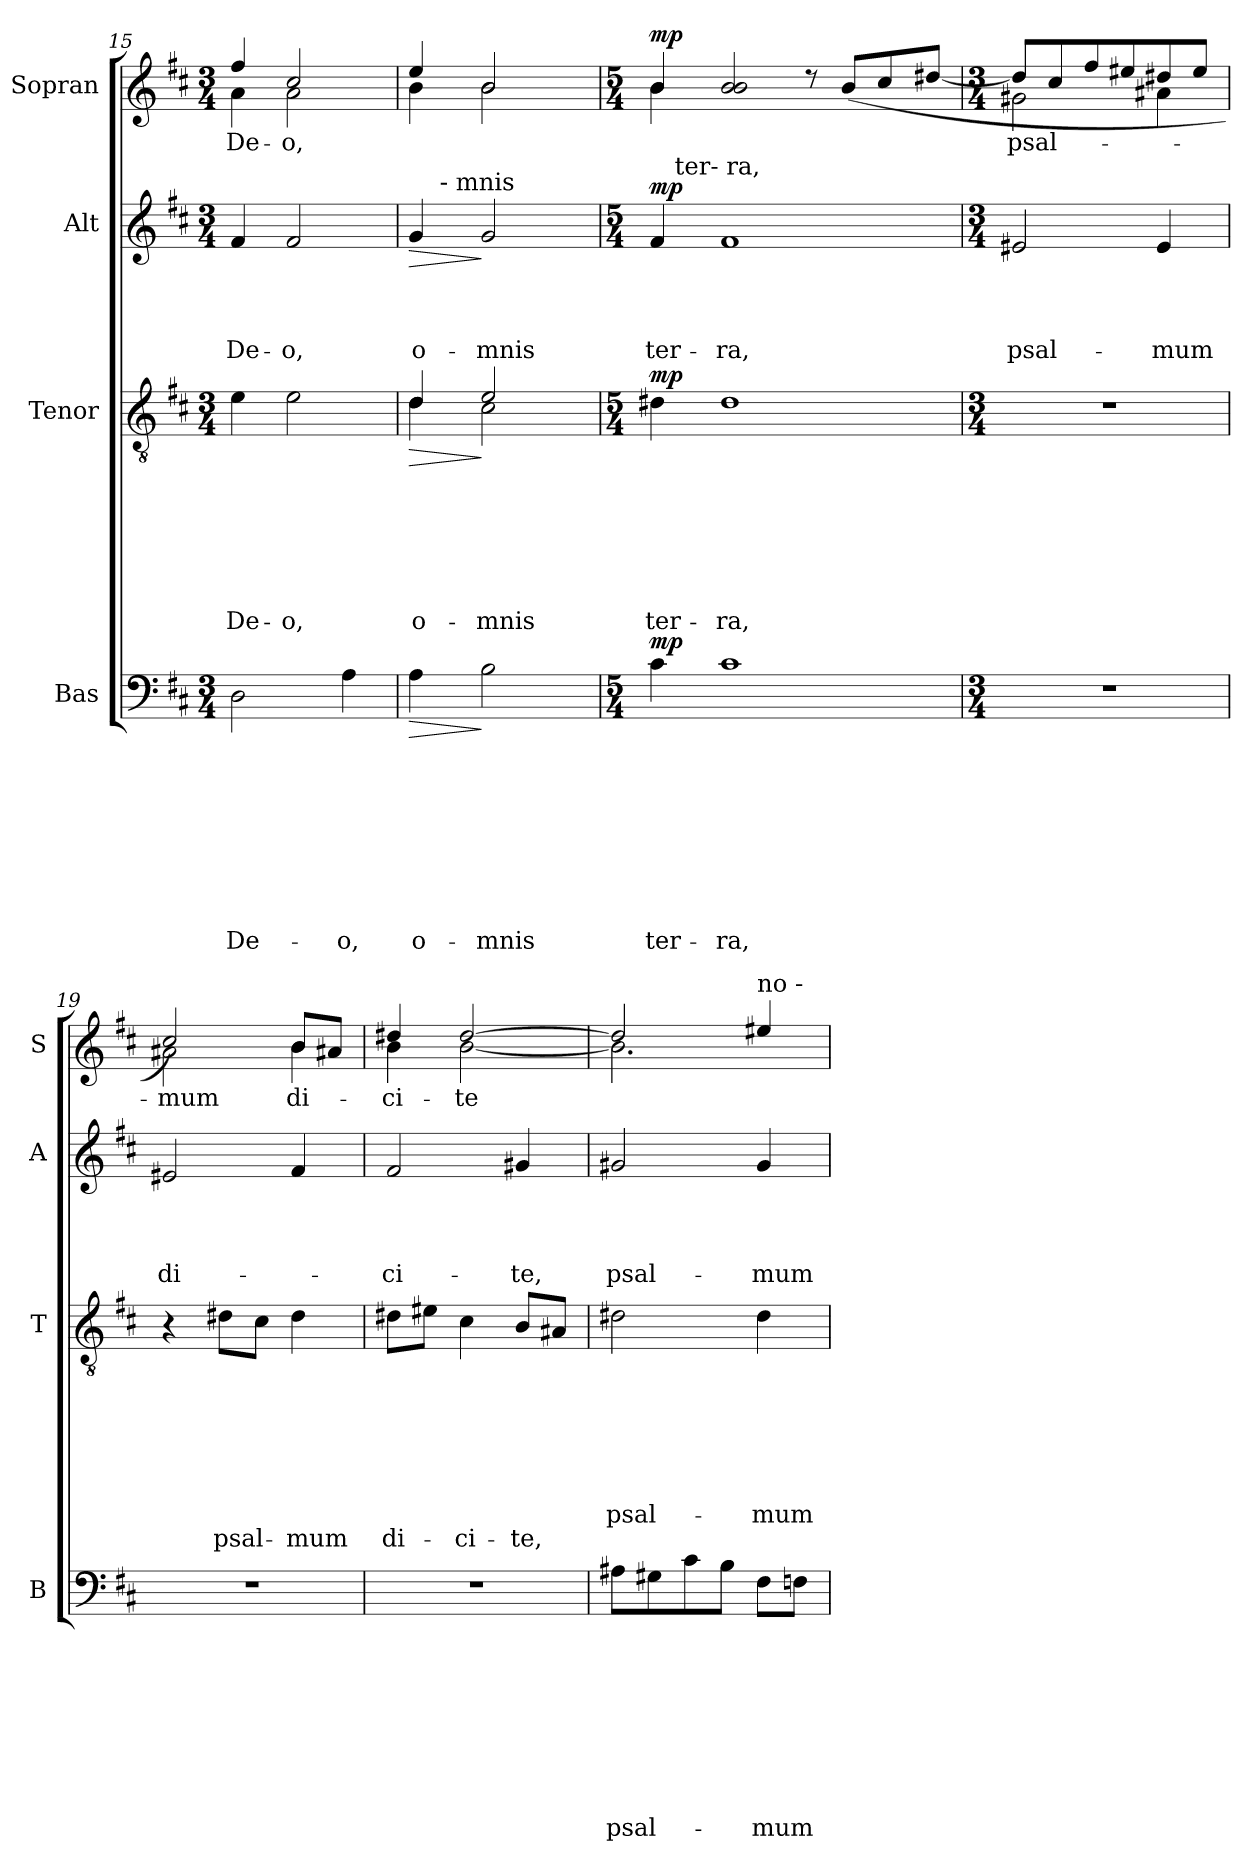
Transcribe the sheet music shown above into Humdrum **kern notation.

**kern	**text	**text	**text	**text	**text	**text	**text	**text	**text	**dynam	**kern	**text	**text	**text	**text	**text	**text	**text	**text	**dynam	**kern	**text	**text	**text	**text	**dynam	**kern	**text	**dynam
*part4	*part4	*part4	*part4	*part4	*part4	*part4	*part4	*part4	*part4	*part4	*part3	*part3	*part3	*part3	*part3	*part3	*part3	*part3	*part3	*part3	*part2	*part2	*part2	*part2	*part2	*part2	*part1	*part1	*part1
*staff4	*staff4	*staff4	*staff4	*staff4	*staff4	*staff4	*staff4	*staff4	*staff4	*staff4	*staff3	*staff3	*staff3	*staff3	*staff3	*staff3	*staff3	*staff3	*staff3	*staff3	*staff2	*staff2	*staff2	*staff2	*staff2	*staff2	*staff1	*staff1	*staff1
*I"Bas	*	*	*	*	*	*	*	*	*	*	*I"Tenor	*	*	*	*	*	*	*	*	*	*I"Alt	*	*	*	*	*	*I"Sopran	*	*
*I'B	*	*	*	*	*	*	*	*	*	*	*I'T	*	*	*	*	*	*	*	*	*	*I'A	*	*	*	*	*	*I'S	*	*
*clefF4	*	*	*	*	*	*	*	*	*	*	*clefGv2	*	*	*	*	*	*	*	*	*	*clefG2	*	*	*	*	*	*clefG2	*	*
*k[f#c#]	*	*	*	*	*	*	*	*	*	*	*k[f#c#]	*	*	*	*	*	*	*	*	*	*k[f#c#]	*	*	*	*	*	*k[f#c#]	*	*
*D:	*	*	*	*	*	*	*	*	*	*	*D:	*	*	*	*	*	*	*	*	*	*D:	*	*	*	*	*	*D:	*	*
*M3/4	*	*	*	*	*	*	*	*	*	*	*M3/4	*	*	*	*	*	*	*	*	*	*M3/4	*	*	*	*	*	*M3/4	*	*
=15	=15	=15	=15	=15	=15	=15	=15	=15	=15	=15	=15	=15	=15	=15	=15	=15	=15	=15	=15	=15	=15	=15	=15	=15	=15	=15	=15	=15	=15
!	!	!	!	!	!	!	!	!	!LO:LY:b	!	!	!	!	!	!	!	!	!LO:LY:b	!	!	!	!	!	!	!LO:LY:b	!	!	!LO:LY:b	!
*	*	*	*	*	*	*	*	*	*	*	*	*	*	*	*	*	*	*	*	*	*	*	*	*	*	*	*^	*	*
2D\	.	.	.	.	.	.	.	.	De-	.	4e\	.	.	.	.	.	.	De-	.	.	4f#/	.	.	.	De-	.	4ff#/	4a\	De-	.
!	!	!	!	!	!	!	!	!	!	!	!	!	!	!	!	!	!	!LO:LY:b	!	!	!	!	!	!	!LO:LY:b	!	!	!	!LO:LY:b	!
.	.	.	.	.	.	.	.	.	.	.	2e\	.	.	.	.	.	.	-o,	.	.	2f#/	.	.	.	-o,	.	2cc#/	2a\	-o,	.
!	!	!	!	!	!	!	!	!	!LO:LY:b	!	!	!	!	!	!	!	!	!	!	!	!	!	!	!	!	!	!	!	!	!
4A\	.	.	.	.	.	.	.	.	-o,	.	.	.	.	.	.	.	.	.	.	.	.	.	.	.	.	.	.	.	.	.
!!LO:PB:g=z	!!
=16	=16	=16	=16	=16	=16	=16	=16	=16	=16	=16	=16	=16	=16	=16	=16	=16	=16	=16	=16	=16	=16	=16	=16	=16	=16	=16	=16	=16	=16	=16
!	!	!	!	!	!	!	!	!	!LO:LY:b	!LO:HP:b	!	!	!	!	!	!	!	!LO:LY:b	!	!LO:HP:b	!	!	!	!	!LO:LY:b	!LO:HP:b	!	!	!	!
*	*	*	*	*	*	*	*	*	*	*	*^	*	*	*	*	*	*	*	*	*	*^	*	*	*	*	*	*	*	*	*
4A\	.	.	.	.	.	.	.	.	o-	>	4d/	4d\	.	.	.	.	.	.	o-	.	>	4g/	16.ryy	.	.	.	o-	>	4ee/	4b<\	.	.
!	!	!	!	!	!	!	!	!	!	!	!	!	!	!	!	!	!	!	!	!	!	!	!LO:TX:a:t=- mnis	!	!	!	!	!	!	!	!	!
.	.	.	.	.	.	.	.	.	.	.	.	.	.	.	.	.	.	.	.	.	.	.	2ryy	.	.	.	.	.	.	.	.	.
!	!	!	!	!	!	!	!	!	!LO:LY:b	!	!	!	!	!	!	!	!	!	!LO:LY:b	!	!	!	!	!	!	!	!LO:LY:b	!	!	!	!	!
2B\	.	.	.	.	.	.	.	.	-mnis	]	2e/	2c#\	.	.	.	.	.	.	-mnis	.	]	2g/	.	.	.	.	-mnis	]	2b/	2b\	.	.
.	.	.	.	.	.	.	.	.	.	.	.	.	.	.	.	.	.	.	.	.	.	.	8ryy	.	.	.	.	.	.	.	.	.
.	.	.	.	.	.	.	.	.	.	.	.	.	.	.	.	.	.	.	.	.	.	.	32ryy	.	.	.	.	.	.	.	.	.
*	*	*	*	*	*	*	*	*	*	*	*v	*v	*	*	*	*	*	*	*	*	*	*	*	*	*	*	*	*	*	*	*	*
=17	=17	=17	=17	=17	=17	=17	=17	=17	=17	=17	=17	=17	=17	=17	=17	=17	=17	=17	=17	=17	=17	=17	=17	=17	=17	=17	=17	=17	=17	=17	=17
*M5/4	*	*	*	*	*	*	*	*	*	*	*M5/4	*	*	*	*	*	*	*	*	*	*M5/4	*	*	*	*	*	*	*M5/4	*	*	*
*	*	*	*	*	*	*	*	*	*	*	*^	*	*	*	*	*	*	*	*	*	*	*	*	*	*	*	*	*	*	*	*
!	!	!	!	!	!	!	!	!	!LO:LY:b	!LO:DY:b	!	!	!	!	!	!	!	!	!LO:LY:b	!	!LO:DY:b	!	!	!	!	!	!LO:LY:b	!LO:DY:b	!	!	!	!LO:DY:b
*	*	*	*	*	*	*	*	*	*	*	*v	*v	*	*	*	*	*	*	*	*	*	*	*	*	*	*	*	*	*	*	*	*
4c#\	.	.	.	.	.	.	.	.	ter-	mp	4d#X\	.	.	.	.	.	.	ter-	.	mp	4f#/	16ryy	.	.	.	ter-	mp	4b/	4b\	.	mp
!	!	!	!	!	!	!	!	!	!	!	!	!	!	!	!	!	!	!	!	!	!	!LO:TX:a:t=ter- ra,	!	!	!	!	!	!	!	!	!
.	.	.	.	.	.	.	.	.	.	.	.	.	.	.	.	.	.	.	.	.	.	1ryy	.	.	.	.	.	.	.	.	.
!	!	!	!	!	!	!	!	!	!LO:LY:b:rj	!	!	!	!	!	!	!	!	!LO:LY:b:rj	!	!	!	!	!	!	!	!LO:LY:b:rj	!	!	!	!	!
1c#	.	.	.	.	.	.	.	.	-ra,	.	1d#	.	.	.	.	.	.	-ra,	.	.	1f#	.	.	.	.	-ra,	.	2b/ 2b/	1ryy	.	.
.	.	.	.	.	.	.	.	.	.	.	.	.	.	.	.	.	.	.	.	.	.	.	.	.	.	.	.	8rdd	.	.	.
.	.	.	.	.	.	.	.	.	.	.	.	.	.	.	.	.	.	.	.	.	.	.	.	.	.	.	.	(>8b/L	.	.	.
.	.	.	.	.	.	.	.	.	.	.	.	.	.	.	.	.	.	.	.	.	.	.	.	.	.	.	.	8cc#/	.	.	.
.	.	.	.	.	.	.	.	.	.	.	.	.	.	.	.	.	.	.	.	.	.	8.ryy	.	.	.	.	.	.	.	.	.
.	.	.	.	.	.	.	.	.	.	.	.	.	.	.	.	.	.	.	.	.	.	.	.	.	.	.	.	[>8dd#X/J	.	.	.
*	*	*	*	*	*	*	*	*	*	*	*	*	*	*	*	*	*	*	*	*	*v	*v	*	*	*	*	*	*	*	*	*
=18	=18	=18	=18	=18	=18	=18	=18	=18	=18	=18	=18	=18	=18	=18	=18	=18	=18	=18	=18	=18	=18	=18	=18	=18	=18	=18	=18	=18	=18	=18
*M3/4	*	*	*	*	*	*	*	*	*	*	*M3/4	*	*	*	*	*	*	*	*	*	*M3/4	*	*	*	*	*	*M3/4	*	*	*
*	*	*	*	*	*	*	*	*	*	*	*	*	*	*	*	*	*	*	*	*	*^	*	*	*	*	*	*	*	*	*
!LO:N:vis=1	!	!	!	!	!	!	!	!	!	!	!LO:N:vis=1	!	!	!	!	!	!	!	!	!	!	!	!	!	!	!LO:LY:b	!	!	!	!LO:LY:b	!
*	*	*	*	*	*	*	*	*	*	*	*	*	*	*	*	*	*	*	*	*	*v	*v	*	*	*	*	*	*	*	*	*
2.r	.	.	.	.	.	.	.	.	.	.	2.r	.	.	.	.	.	.	.	.	.	2e#X/	.	.	.	psal-	.	8dd#/L]	2g#X\	psal-	.
.	.	.	.	.	.	.	.	.	.	.	.	.	.	.	.	.	.	.	.	.	.	.	.	.	.	.	8cc#/	.	.	.
.	.	.	.	.	.	.	.	.	.	.	.	.	.	.	.	.	.	.	.	.	.	.	.	.	.	.	8ff#/	.	.	.
.	.	.	.	.	.	.	.	.	.	.	.	.	.	.	.	.	.	.	.	.	.	.	.	.	.	.	8ee#X/	.	.	.
!	!	!	!	!	!	!	!	!	!	!	!	!	!	!	!	!	!	!	!	!	!	!	!	!	!LO:LY:b	!	!	!	!	!
.	.	.	.	.	.	.	.	.	.	.	.	.	.	.	.	.	.	.	.	.	4e#/	.	.	.	-mum	.	8dd#X/	4a#X\	.	.
.	.	.	.	.	.	.	.	.	.	.	.	.	.	.	.	.	.	.	.	.	.	.	.	.	.	.	8ee#/J	.	.	.
=19	=19	=19	=19	=19	=19	=19	=19	=19	=19	=19	=19	=19	=19	=19	=19	=19	=19	=19	=19	=19	=19	=19	=19	=19	=19	=19	=19	=19	=19	=19
!LO:N:vis=1	!	!	!	!	!	!	!	!	!	!	!	!	!	!	!	!	!	!	!	!	!	!	!	!	!LO:LY:b	!	!	!	!LO:LY:b	!
2.r	.	.	.	.	.	.	.	.	.	.	4r	.	.	.	.	.	.	.	.	.	2e#X/	.	.	.	di-	.	2cc#/)	2a#X\	-mum	.
!	!	!	!	!	!	!	!	!	!	!	!	!	!	!	!	!	!	!	!LO:LY:b	!	!	!	!	!	!	!	!	!	!	!
.	.	.	.	.	.	.	.	.	.	.	8d#X\L	.	.	.	.	.	.	.	psal-	.	.	.	.	.	.	.	.	.	.	.
.	.	.	.	.	.	.	.	.	.	.	8c#\J	.	.	.	.	.	.	.	.	.	.	.	.	.	.	.	.	.	.	.
!	!	!	!	!	!	!	!	!	!	!	!	!	!	!	!	!	!	!	!LO:LY:b	!	!	!	!	!	!	!	!	!	!LO:LY:b	!
.	.	.	.	.	.	.	.	.	.	.	4d#\	.	.	.	.	.	.	.	-mum	.	4f#/	.	.	.	.	.	8b/L	4b\	di-	.
.	.	.	.	.	.	.	.	.	.	.	.	.	.	.	.	.	.	.	.	.	.	.	.	.	.	.	8a#X/J	.	.	.
=20	=20	=20	=20	=20	=20	=20	=20	=20	=20	=20	=20	=20	=20	=20	=20	=20	=20	=20	=20	=20	=20	=20	=20	=20	=20	=20	=20	=20	=20	=20
!LO:N:vis=1	!	!	!	!	!	!	!	!	!	!	!	!	!	!	!	!	!	!	!LO:LY:b	!	!	!	!	!	!LO:LY:b	!	!	!	!LO:LY:b	!
2.r	.	.	.	.	.	.	.	.	.	.	8d#X\L	.	.	.	.	.	.	.	di-	.	2f#/	.	.	.	-ci-	.	4dd#X/	4b\	-ci-	.
.	.	.	.	.	.	.	.	.	.	.	8e#X\J	.	.	.	.	.	.	.	.	.	.	.	.	.	.	.	.	.	.	.
!	!	!	!	!	!	!	!	!	!	!	!	!	!	!	!	!	!	!	!LO:LY:b	!	!	!	!	!	!	!	!	!	!LO:LY:b	!
.	.	.	.	.	.	.	.	.	.	.	4c#\	.	.	.	.	.	.	.	-ci-	.	.	.	.	.	.	.	[<2dd#/	[<2b\	-te	.
!	!	!	!	!	!	!	!	!	!	!	!	!	!	!	!	!	!	!	!LO:LY:b	!	!	!	!	!	!LO:LY:b	!	!	!	!	!
.	.	.	.	.	.	.	.	.	.	.	8B/L	.	.	.	.	.	.	.	-te,	.	4g#X/	.	.	.	-te,	.	.	.	.	.
.	.	.	.	.	.	.	.	.	.	.	8A#X/J	.	.	.	.	.	.	.	.	.	.	.	.	.	.	.	.	.	.	.
!!LO:LB:g=z	!!
=21	=21	=21	=21	=21	=21	=21	=21	=21	=21	=21	=21	=21	=21	=21	=21	=21	=21	=21	=21	=21	=21	=21	=21	=21	=21	=21	=21	=21	=21	=21
!	!	!	!	!	!	!	!	!	!LO:LY:b	!	!	!	!	!	!	!	!	!LO:LY:b	!	!	!	!	!	!	!LO:LY:b	!	!	!	!	!
8A#X\L	.	.	.	.	.	.	.	.	psal-	.	2d#X\	.	.	.	.	.	.	psal-	.	.	2g#X/	.	.	.	psal-	.	2dd#/]	2.b\]	.	.
8G#X\	.	.	.	.	.	.	.	.	.	.	.	.	.	.	.	.	.	.	.	.	.	.	.	.	.	.	.	.	.	.
8c#\	.	.	.	.	.	.	.	.	.	.	.	.	.	.	.	.	.	.	.	.	.	.	.	.	.	.	.	.	.	.
8B\J	.	.	.	.	.	.	.	.	.	.	.	.	.	.	.	.	.	.	.	.	.	.	.	.	.	.	.	.	.	.
!	!	!	!	!	!	!	!	!	!	!	!	!	!	!	!	!	!	!	!	!	!	!	!	!	!	!	!LO:TX:a:t=no -	!	!	!
!	!	!	!	!	!	!	!	!	!LO:LY:b	!	!	!	!	!	!	!	!	!LO:LY:b	!	!	!	!	!	!	!LO:LY:b	!	!	!	!	!
8F#\L	.	.	.	.	.	.	.	.	-mum	.	4d#\	.	.	.	.	.	.	-mum	.	.	4g#/	.	.	.	-mum	.	4ee#X/	.	.	.
8Fn\J	.	.	.	.	.	.	.	.	.	.	.	.	.	.	.	.	.	.	.	.	.	.	.	.	.	.	.	.	.	.
*	*	*	*	*	*	*	*	*	*	*	*	*	*	*	*	*	*	*	*	*	*	*	*	*	*	*	*v	*v	*	*
=	=	=	=	=	=	=	=	=	=	=	=	=	=	=	=	=	=	=	=	=	=	=	=	=	=	=	=	=	=
*-	*-	*-	*-	*-	*-	*-	*-	*-	*-	*-	*-	*-	*-	*-	*-	*-	*-	*-	*-	*-	*-	*-	*-	*-	*-	*-	*-	*-	*-
